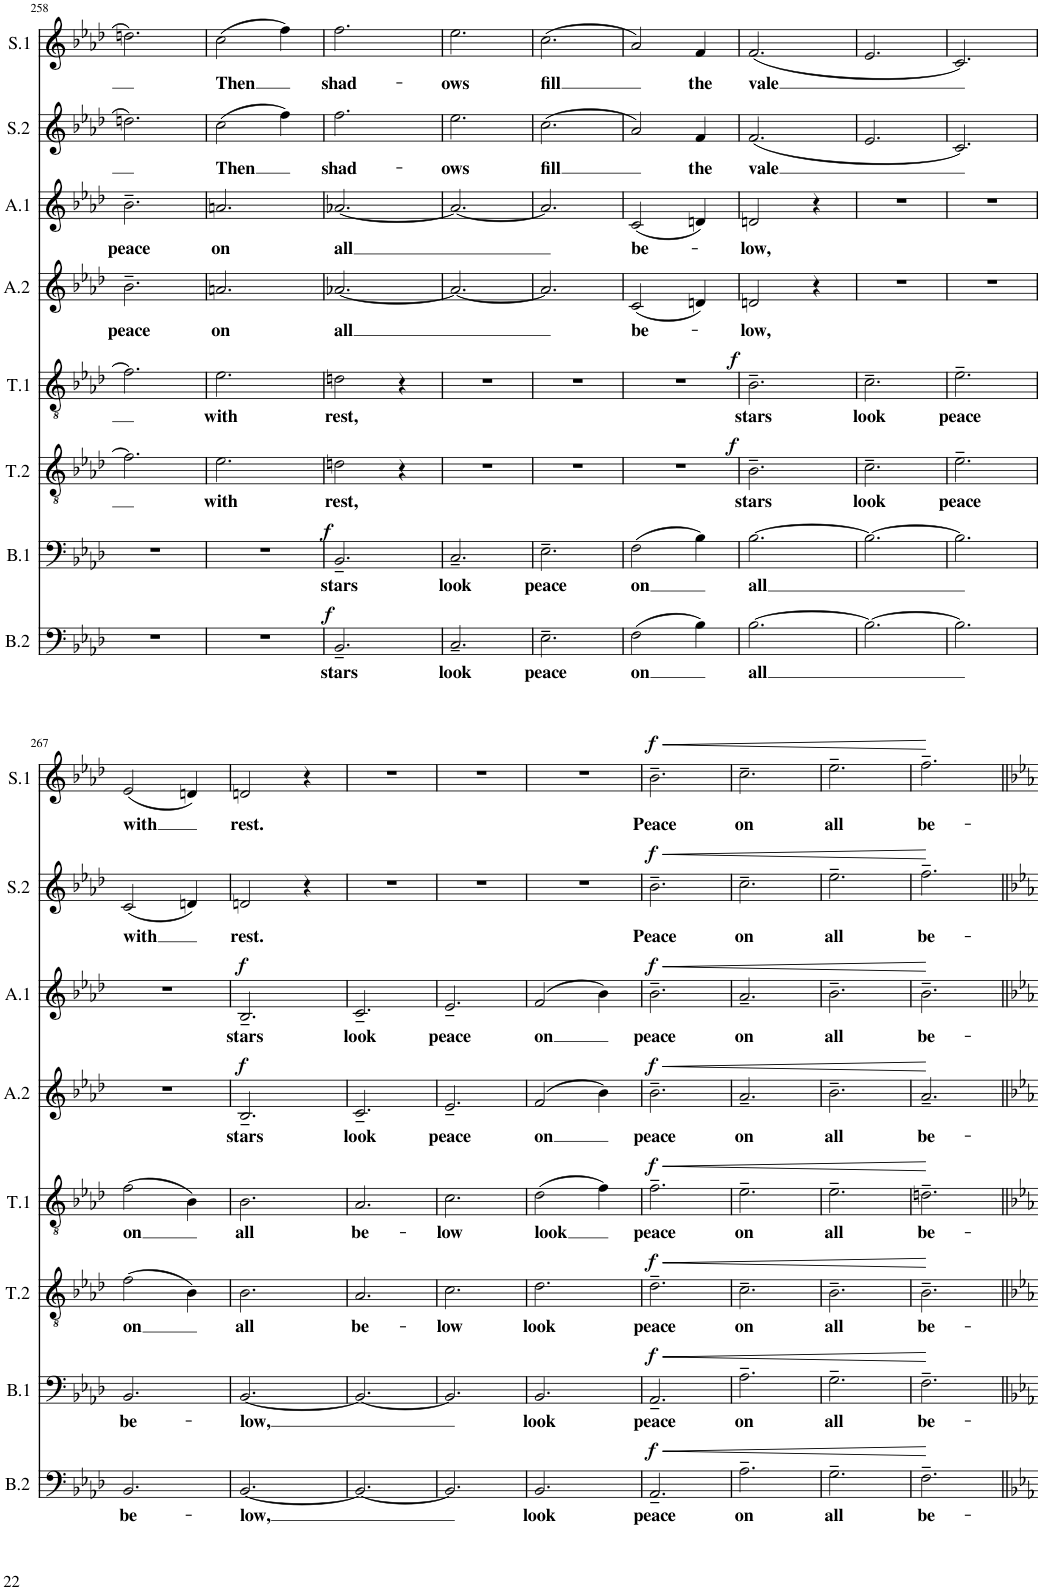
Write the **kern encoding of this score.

**kern	**text	**dynam	**kern	**text	**dynam	**kern	**text	**dynam	**kern	**text	**dynam	**kern	**text	**dynam	**kern	**text	**dynam	**kern	**text	**dynam	**kern	**text	**dynam
*part8	*part8	*part8	*part7	*part7	*part7	*part6	*part6	*part6	*part5	*part5	*part5	*part4	*part4	*part4	*part3	*part3	*part3	*part2	*part2	*part2	*part1	*part1	*part1
*staff8	*staff8	*staff8	*staff7	*staff7	*staff7	*staff6	*staff6	*staff6	*staff5	*staff5	*staff5	*staff4	*staff4	*staff4	*staff3	*staff3	*staff3	*staff2	*staff2	*staff2	*staff1	*staff1	*staff1
*I"Basse2	*	*	*I"Basse1	*	*	*I"Tenor2	*	*	*I"Tenor1	*	*	*I"Alto2	*	*	*I"Alto1	*	*	*I"Soprano2	*	*	*I"Soprano1	*	*
*I'B.2	*	*	*I'B.1	*	*	*I'T.2	*	*	*I'T.1	*	*	*I'A.2	*	*	*I'A.1	*	*	*I'S.2	*	*	*I'S.1	*	*
!!LO:PB:g=z
*clefF4	*	*	*clefF4	*	*	*clefGv2	*	*	*clefGv2	*	*	*clefG2	*	*	*clefG2	*	*	*clefG2	*	*	*clefG2	*	*
*k[b-e-a-d-]	*	*	*k[b-e-a-d-]	*	*	*k[b-e-a-d-]	*	*	*k[b-e-a-d-]	*	*	*k[b-e-a-d-]	*	*	*k[b-e-a-d-]	*	*	*k[b-e-a-d-]	*	*	*k[b-e-a-d-]	*	*
*M3/4	*	*	*M3/4	*	*	*M3/4	*	*	*M3/4	*	*	*M3/4	*	*	*M3/4	*	*	*M3/4	*	*	*M3/4	*	*
=258	=258	=258	=258	=258	=258	=258	=258	=258	=258	=258	=258	=258	=258	=258	=258	=258	=258	=258	=258	=258	=258	=258	=258
!	!	!	!	!	!	!	!	!	!	!	!	!	!LO:LY:b	!	!	!LO:LY:b	!	!	!	!	!	!	!
2.r	.	.	2.r	.	.	2.f\]	.	.	2.f\]	.	.	2.b-~\	peace	.	2.b-~\	peace	.	2.ddn\	.	.	2.ddn\	.	.
=259	=259	=259	=259	=259	=259	=259	=259	=259	=259	=259	=259	=259	=259	=259	=259	=259	=259	=259	=259	=259	=259	=259	=259
!	!	!	!	!	!	!	!LO:LY:b	!	!	!LO:LY:b	!	!	!LO:LY:b	!	!	!LO:LY:b	!	!	!LO:LY:b	!	!	!LO:LY:b	!
2.r	.	.	2.r	.	.	2.e-\	with	.	2.e-\	with	.	2.an/	on	.	2.an/	on	.	(2cc\	Then	.	(2cc\	Then	.
.	.	.	.	.	.	.	.	.	.	.	.	.	.	.	.	.	.	4ff\)	.	.	4ff\)	.	.
=260	=260	=260	=260	=260	=260	=260	=260	=260	=260	=260	=260	=260	=260	=260	=260	=260	=260	=260	=260	=260	=260	=260	=260
!	!LO:LY:b	!LO:DY:a	!	!LO:LY:b	!LO:DY:a	!	!LO:LY:b	!	!	!LO:LY:b	!	!	!LO:LY:b	!	!	!LO:LY:b	!	!	!LO:LY:b	!	!	!LO:LY:b	!
2.BB-~/	stars	f	2.BB-~/	stars	f	2dn\	rest,	.	2dn\	rest,	.	[2.a-X/	all	.	[2.a-X/	all	.	2.ff\	shad-	.	2.ff\	shad-	.
.	.	.	.	.	.	4r	.	.	4r	.	.	.	.	.	.	.	.	.	.	.	.	.	.
=261	=261	=261	=261	=261	=261	=261	=261	=261	=261	=261	=261	=261	=261	=261	=261	=261	=261	=261	=261	=261	=261	=261	=261
!	!LO:LY:b	!	!	!LO:LY:b	!	!	!	!	!	!	!	!	!	!	!	!	!	!	!LO:LY:b	!	!	!LO:LY:b	!
2.C~/	look	.	2.C~/	look	.	2.r	.	.	2.r	.	.	2.a-/_	.	.	2.a-/_	.	.	2.ee-\	-ows	.	2.ee-\	-ows	.
=262	=262	=262	=262	=262	=262	=262	=262	=262	=262	=262	=262	=262	=262	=262	=262	=262	=262	=262	=262	=262	=262	=262	=262
!	!LO:LY:b	!	!	!LO:LY:b	!	!	!	!	!	!	!	!	!	!	!	!	!	!	!LO:LY:b	!	!	!LO:LY:b	!
2.E-~\	peace	.	2.E-~\	peace	.	2.r	.	.	2.r	.	.	2.a-/]	.	.	2.a-/]	.	.	(2.cc\	fill	.	(2.cc\	fill	.
=263	=263	=263	=263	=263	=263	=263	=263	=263	=263	=263	=263	=263	=263	=263	=263	=263	=263	=263	=263	=263	=263	=263	=263
!	!LO:LY:b	!	!	!LO:LY:b	!	!	!	!	!	!	!	!	!LO:LY:b	!	!	!LO:LY:b	!	!	!	!	!	!	!
(2F\	on	.	(2F\	on	.	2.r	.	.	2.r	.	.	(2c/	be-	.	(2c/	be-	.	2a-/)	.	.	2a-/)	.	.
!	!	!	!	!	!	!	!	!	!	!	!	!	!	!	!	!	!	!	!LO:LY:b	!	!	!LO:LY:b	!
4B-\)	.	.	4B-\)	.	.	.	.	.	.	.	.	4dn/)	.	.	4dn/)	.	.	4f/	the	.	4f/	the	.
=264	=264	=264	=264	=264	=264	=264	=264	=264	=264	=264	=264	=264	=264	=264	=264	=264	=264	=264	=264	=264	=264	=264	=264
!	!LO:LY:b	!	!	!LO:LY:b	!	!	!LO:LY:b	!	!	!LO:LY:b	!	!	!LO:LY:b	!	!	!LO:LY:b	!	!	!LO:LY:b	!	!	!LO:LY:b	!
[2.B-\	all	.	[2.B-\	all	.	2.B-~\	stars	.	2.B-~\	stars	.	2dn/	-low,	.	2dn/	-low,	.	(2.f/	vale	.	(2.f/	vale	.
.	.	.	.	.	.	.	.	.	.	.	.	4r	.	.	4r	.	.	.	.	.	.	.	.
=265	=265	=265	=265	=265	=265	=265	=265	=265	=265	=265	=265	=265	=265	=265	=265	=265	=265	=265	=265	=265	=265	=265	=265
!	!	!	!	!	!	!	!LO:LY:b	!	!	!LO:LY:b	!	!	!	!	!	!	!	!	!	!	!	!	!
2.B-\_	.	.	2.B-\_	.	.	2.c~\	look	.	2.c~\	look	.	2.r	.	.	2.r	.	.	2.e-/	.	.	2.e-/	.	.
=266	=266	=266	=266	=266	=266	=266	=266	=266	=266	=266	=266	=266	=266	=266	=266	=266	=266	=266	=266	=266	=266	=266	=266
!	!	!	!	!	!	!	!LO:LY:b	!	!	!LO:LY:b	!	!	!	!	!	!	!	!	!	!	!	!	!
2.B-\]	.	.	2.B-\]	.	.	2.e-~\	peace	.	2.e-~\	peace	.	2.r	.	.	2.r	.	.	2.c/)	.	.	2.c/)	.	.
!!LO:LB:g=z
=267	=267	=267	=267	=267	=267	=267	=267	=267	=267	=267	=267	=267	=267	=267	=267	=267	=267	=267	=267	=267	=267	=267	=267
!	!LO:LY:b	!	!	!LO:LY:b	!	!	!LO:LY:b	!	!	!LO:LY:b	!	!	!	!	!	!	!	!	!LO:LY:b	!	!	!LO:LY:b	!
2.BB-/	be-	.	2.BB-/	be-	.	(2f\	on	.	(2f\	on	.	2.r	.	.	2.r	.	.	(2c/	with	.	(2e-/	with	.
.	.	.	.	.	.	4B-\)	.	.	4B-\)	.	.	.	.	.	.	.	.	4dn/)	.	.	4dn/)	.	.
=268	=268	=268	=268	=268	=268	=268	=268	=268	=268	=268	=268	=268	=268	=268	=268	=268	=268	=268	=268	=268	=268	=268	=268
!	!LO:LY:b	!	!	!LO:LY:b	!	!	!LO:LY:b	!	!	!LO:LY:b	!	!	!LO:LY:b	!LO:DY:a	!	!LO:LY:b	!LO:DY:a	!	!LO:LY:b	!	!	!LO:LY:b	!
[2.BB-/	-low,	.	[2.BB-/	-low,	.	2.B-\	all	.	2.B-\	all	.	2.B-~/	stars	f	2.B-~/	stars	f	2dn/	rest.	.	2dn/	rest.	.
.	.	.	.	.	.	.	.	.	.	.	.	.	.	.	.	.	.	4r	.	.	4r	.	.
=269	=269	=269	=269	=269	=269	=269	=269	=269	=269	=269	=269	=269	=269	=269	=269	=269	=269	=269	=269	=269	=269	=269	=269
!	!	!	!	!	!	!	!LO:LY:b	!	!	!LO:LY:b	!	!	!LO:LY:b	!	!	!LO:LY:b	!	!	!	!	!	!	!
2.BB-/_	.	.	2.BB-/_	.	.	2.A-/	be-	.	2.A-/	be-	.	2.c~/	look	.	2.c~/	look	.	2.r	.	.	2.r	.	.
=270	=270	=270	=270	=270	=270	=270	=270	=270	=270	=270	=270	=270	=270	=270	=270	=270	=270	=270	=270	=270	=270	=270	=270
!	!	!	!	!	!	!	!LO:LY:b	!	!	!LO:LY:b	!	!	!LO:LY:b	!	!	!LO:LY:b	!	!	!	!	!	!	!
2.BB-/]	.	.	2.BB-/]	.	.	2.c\	-low	.	2.c\	-low	.	2.e-~/	peace	.	2.e-~/	peace	.	2.r	.	.	2.r	.	.
=271	=271	=271	=271	=271	=271	=271	=271	=271	=271	=271	=271	=271	=271	=271	=271	=271	=271	=271	=271	=271	=271	=271	=271
!	!LO:LY:b	!	!	!LO:LY:b	!	!	!LO:LY:b	!	!	!LO:LY:b	!	!	!LO:LY:b	!	!	!LO:LY:b	!	!	!	!	!	!	!
2.BB-/	look	.	2.BB-/	look	.	2.d-\	look	.	(2d-\	look	.	(2f/	on	.	(2f/	on	.	2.r	.	.	2.r	.	.
.	.	.	.	.	.	.	.	.	4f\)	.	.	4b-\)	.	.	4b-\)	.	.	.	.	.	.	.	.
=272	=272	=272	=272	=272	=272	=272	=272	=272	=272	=272	=272	=272	=272	=272	=272	=272	=272	=272	=272	=272	=272	=272	=272
!	!LO:LY:b	!LO:DY:a	!	!LO:LY:b	!LO:DY:a	!	!LO:LY:b	!LO:DY:a	!	!LO:LY:b	!LO:DY:a	!	!LO:LY:b	!LO:DY:a	!	!LO:LY:b	!LO:DY:a	!	!LO:LY:b	!LO:DY:a	!	!LO:LY:b	!LO:HP:b
!	!	!	!	!	!	!	!	!	!	!	!	!	!	!	!	!	!	!	!	!	!	!	!LO:DY:n=1:a
2.AA-~/	peace	f	2.AA-~/	peace	f	2.d-~\	peace	f	2.f~\	peace	f	2.b-~\	peace	f	2.b-~\	peace	f	2.b-~\	Peace	f	2.b-~\	Peace	< f
=273	=273	=273	=273	=273	=273	=273	=273	=273	=273	=273	=273	=273	=273	=273	=273	=273	=273	=273	=273	=273	=273	=273	=273
!	!LO:LY:b	!	!	!LO:LY:b	!	!	!LO:LY:b	!	!	!LO:LY:b	!	!	!LO:LY:b	!	!	!LO:LY:b	!	!	!LO:LY:b	!	!	!LO:LY:b	!
2.A-~\	on	.	2.A-~\	on	.	2.c~\	on	.	2.e-~\	on	.	2.a-~/	on	.	2.a-~/	on	.	2.cc~\	on	.	2.cc~\	on	.
=274	=274	=274	=274	=274	=274	=274	=274	=274	=274	=274	=274	=274	=274	=274	=274	=274	=274	=274	=274	=274	=274	=274	=274
!	!LO:LY:b	!	!	!LO:LY:b	!	!	!LO:LY:b	!	!	!LO:LY:b	!	!	!LO:LY:b	!	!	!LO:LY:b	!	!	!LO:LY:b	!	!	!LO:LY:b	!
2.G~\	all	.	2.G~\	all	.	2.B-~\	all	.	2.e-~\	all	.	2.b-~\	all	.	2.b-~\	all	.	2.ee-~\	all	.	2.ee-~\	all	.
=275	=275	=275	=275	=275	=275	=275	=275	=275	=275	=275	=275	=275	=275	=275	=275	=275	=275	=275	=275	=275	=275	=275	=275
!	!LO:LY:b	!	!	!LO:LY:b	!	!	!LO:LY:b	!	!	!LO:LY:b	!	!	!LO:LY:b	!	!	!LO:LY:b	!	!	!LO:LY:b	!	!	!LO:LY:b	!
2.F~\	be-	.	2.F~\	be-	.	2.B-~\	be-	.	2.dn~\	be-	.	2.a-~/	be-	.	2.b-~\	be-	.	2.ff~\	be-	.	2.ff~\	be-	.
.	.	.	.	.	.	.	.	.	.	.	.	.	.	.	.	.	.	.	.	.	.	.	[
=||	=||	=||	=||	=||	=||	=||	=||	=||	=||	=||	=||	=||	=||	=||	=||	=||	=||	=||	=||	=||	=||	=||	=||
*-	*-	*-	*-	*-	*-	*-	*-	*-	*-	*-	*-	*-	*-	*-	*-	*-	*-	*-	*-	*-	*-	*-	*-
